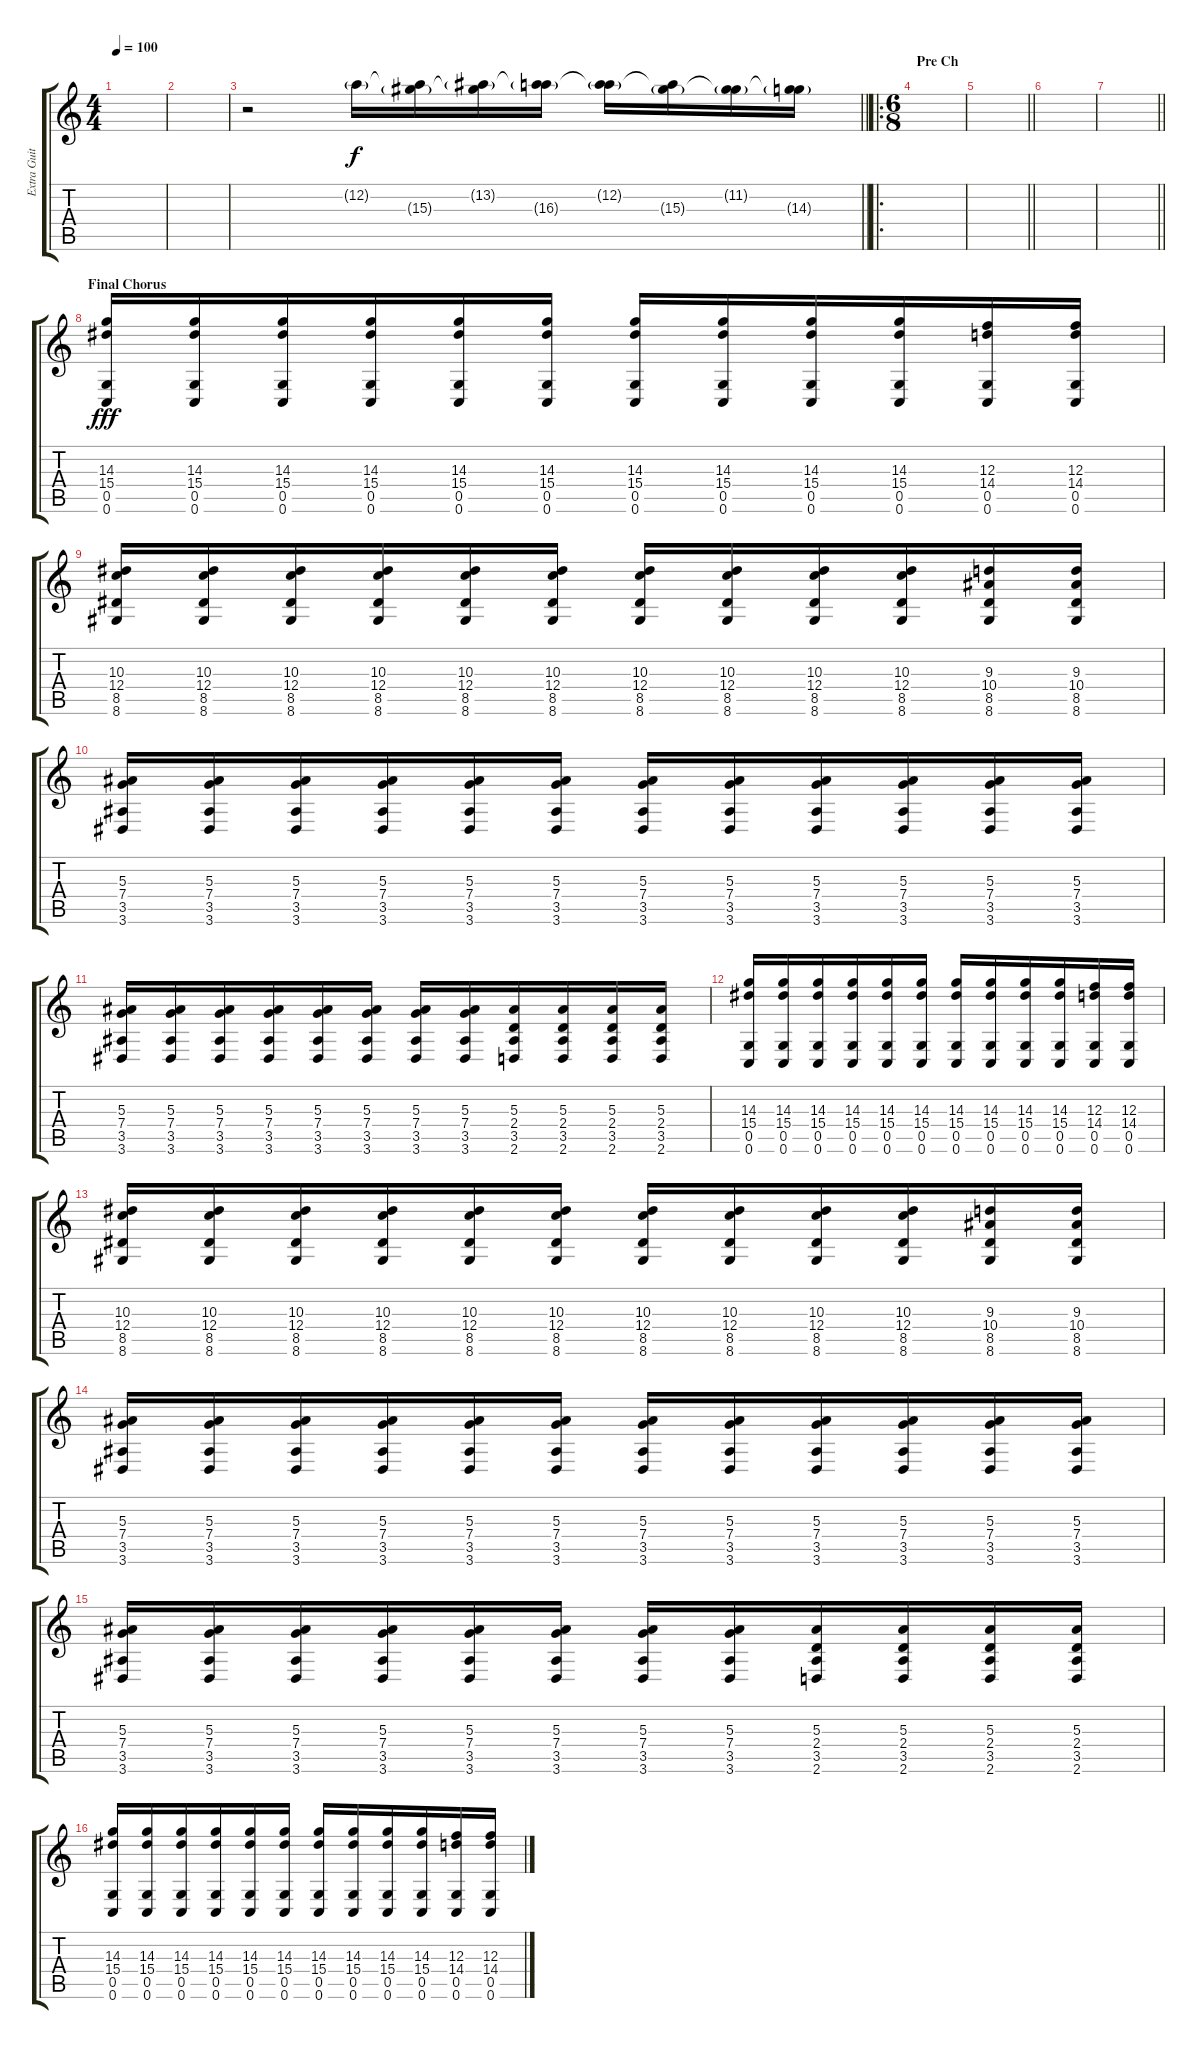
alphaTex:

\track ("Extra Guitar" "Extra Guit") {instrument distortionguitar}
\staff {score tabs}
\tuning (D4 A3 F3 C3 G2 C2) {hide}
\ts (4 4)
\tempo 100
\clef g2
\ks c
|
|
\barLineRight lightlight
r.2 12.2{g}.16{instrument distortionguitar} (12.2{t} 15.3{g}).16 (13.2{g} 15.3{t}).16 (13.2{t} 16.3{g}).16 (12.2{g} 16.3{t}).16 (12.2{t} 15.3{g}).16 (11.2{g} 15.3{t}).16 (11.2{t} 14.3{g}).16 |
\ro
\ts (6 8)
\section ("" "Pre Ch")
|
\barLineRight lightlight
|
|
\barLineRight lightlight
|
\section ("" "Final Chorus")
(14.3 15.4 0.5 0.6).16{dy fff} (14.3 15.4 0.5 0.6).16 (14.3 15.4 0.5 0.6).16 (14.3 15.4 0.5 0.6).16 (14.3 15.4 0.5 0.6).16 (14.3 15.4 0.5 0.6).16 (14.3 15.4 0.5 0.6).16 (14.3 15.4 0.5 0.6).16 (14.3 15.4 0.5 0.6).16 (14.3 15.4 0.5 0.6).16 (12.3 14.4 0.5 0.6).16 (12.3 14.4 0.5 0.6).16 |
(10.3 12.4 8.5 8.6).16 (10.3 12.4 8.5 8.6).16 (10.3 12.4 8.5 8.6).16 (10.3 12.4 8.5 8.6).16 (10.3 12.4 8.5 8.6).16 (10.3 12.4 8.5 8.6).16 (10.3 12.4 8.5 8.6).16 (10.3 12.4 8.5 8.6).16 (10.3 12.4 8.5 8.6).16 (10.3 12.4 8.5 8.6).16 (9.3 10.4 8.5 8.6).16 (9.3 10.4 8.5 8.6).16 |
(5.3 7.4 3.5 3.6).16 (5.3 7.4 3.5 3.6).16 (5.3 7.4 3.5 3.6).16 (5.3 7.4 3.5 3.6).16 (5.3 7.4 3.5 3.6).16 (5.3 7.4 3.5 3.6).16 (5.3 7.4 3.5 3.6).16 (5.3 7.4 3.5 3.6).16 (5.3 7.4 3.5 3.6).16 (5.3 7.4 3.5 3.6).16 (5.3 7.4 3.5 3.6).16 (5.3 7.4 3.5 3.6).16 |
(5.3 7.4 3.5 3.6).16 (5.3 7.4 3.5 3.6).16 (5.3 7.4 3.5 3.6).16 (5.3 7.4 3.5 3.6).16 (5.3 7.4 3.5 3.6).16 (5.3 7.4 3.5 3.6).16 (5.3 7.4 3.5 3.6).16 (5.3 7.4 3.5 3.6).16 (5.3 2.4 3.5 2.6).16 (5.3 2.4 3.5 2.6).16 (5.3 2.4 3.5 2.6).16 (5.3 2.4 3.5 2.6).16 |
(14.3 15.4 0.5 0.6).16 (14.3 15.4 0.5 0.6).16 (14.3 15.4 0.5 0.6).16 (14.3 15.4 0.5 0.6).16 (14.3 15.4 0.5 0.6).16 (14.3 15.4 0.5 0.6).16 (14.3 15.4 0.5 0.6).16 (14.3 15.4 0.5 0.6).16 (14.3 15.4 0.5 0.6).16 (14.3 15.4 0.5 0.6).16 (12.3 14.4 0.5 0.6).16 (12.3 14.4 0.5 0.6).16 |
(10.3 12.4 8.5 8.6).16 (10.3 12.4 8.5 8.6).16 (10.3 12.4 8.5 8.6).16 (10.3 12.4 8.5 8.6).16 (10.3 12.4 8.5 8.6).16 (10.3 12.4 8.5 8.6).16 (10.3 12.4 8.5 8.6).16 (10.3 12.4 8.5 8.6).16 (10.3 12.4 8.5 8.6).16 (10.3 12.4 8.5 8.6).16 (9.3 10.4 8.5 8.6).16 (9.3 10.4 8.5 8.6).16 |
(5.3 7.4 3.5 3.6).16 (5.3 7.4 3.5 3.6).16 (5.3 7.4 3.5 3.6).16 (5.3 7.4 3.5 3.6).16 (5.3 7.4 3.5 3.6).16 (5.3 7.4 3.5 3.6).16 (5.3 7.4 3.5 3.6).16 (5.3 7.4 3.5 3.6).16 (5.3 7.4 3.5 3.6).16 (5.3 7.4 3.5 3.6).16 (5.3 7.4 3.5 3.6).16 (5.3 7.4 3.5 3.6).16 |
(5.3 7.4 3.5 3.6).16 (5.3 7.4 3.5 3.6).16 (5.3 7.4 3.5 3.6).16 (5.3 7.4 3.5 3.6).16 (5.3 7.4 3.5 3.6).16 (5.3 7.4 3.5 3.6).16 (5.3 7.4 3.5 3.6).16 (5.3 7.4 3.5 3.6).16 (5.3 2.4 3.5 2.6).16 (5.3 2.4 3.5 2.6).16 (5.3 2.4 3.5 2.6).16 (5.3 2.4 3.5 2.6).16 |
(14.3 15.4 0.5 0.6).16 (14.3 15.4 0.5 0.6).16 (14.3 15.4 0.5 0.6).16 (14.3 15.4 0.5 0.6).16 (14.3 15.4 0.5 0.6).16 (14.3 15.4 0.5 0.6).16 (14.3 15.4 0.5 0.6).16 (14.3 15.4 0.5 0.6).16 (14.3 15.4 0.5 0.6).16 (14.3 15.4 0.5 0.6).16 (12.3 14.4 0.5 0.6).16 (12.3 14.4 0.5 0.6).16
